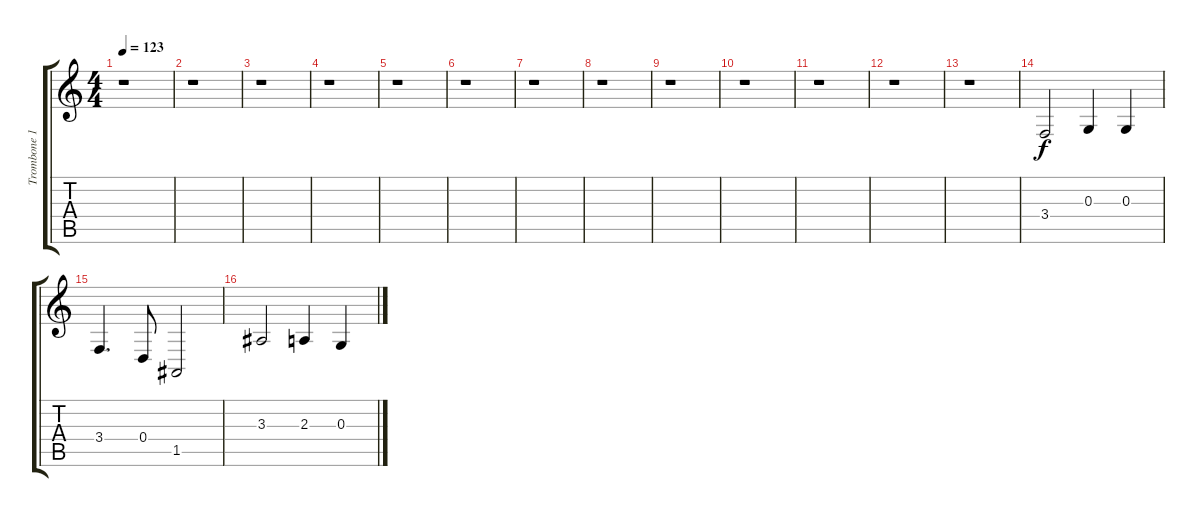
\track ("Trombone 1" "Trombone 1") {instrument trombone}
\staff {score tabs}
\tuning (E4 B3 G3 D3 A2 E2) {hide}
\ts (4 4)
\tempo 123
\clef g2
\ks c
r.1{dy p} |
r.1 |
r.1 |
r.1 |
r.1 |
r.1 |
r.1 |
r.1 |
r.1 |
r.1 |
r.1 |
r.1 |
r.1 |
3.4.2{dy f} 0.3.4 0.3.4 |
3.4.4{d} 0.4.8 1.5.2 |
3.3.2 2.3.4 0.3.4
